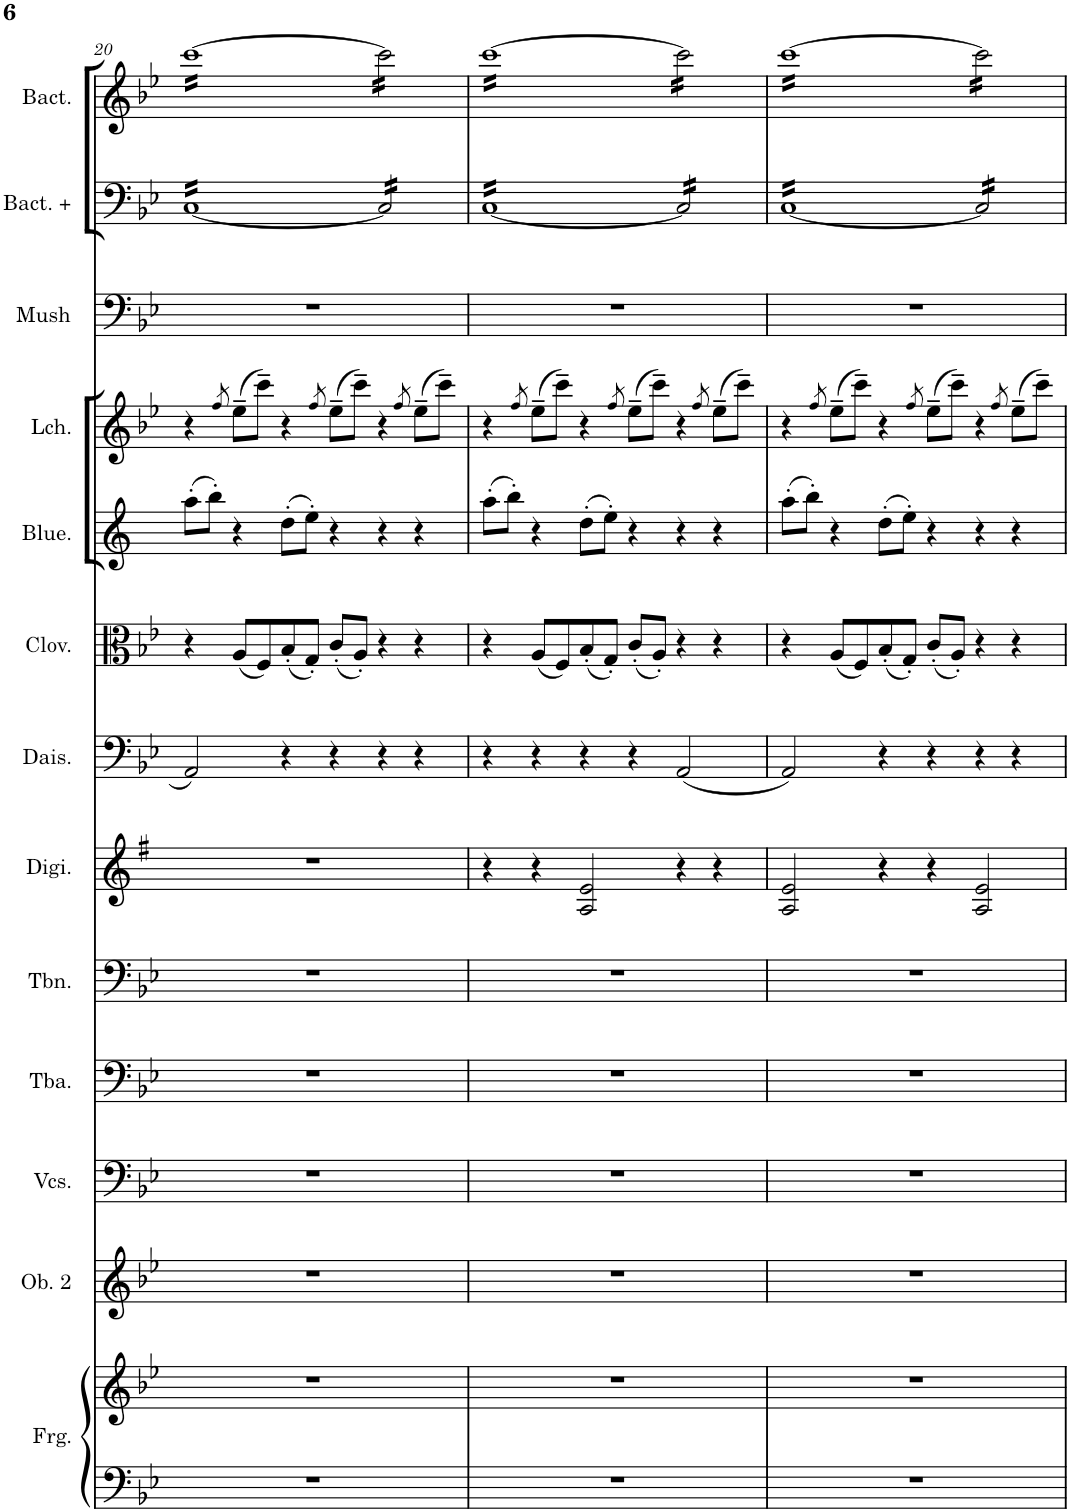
**kern	**kern	**kern	**kern	**kern	**kern	**kern	**kern	**kern	**kern	**kern	**kern	**kern	**kern
*part11	*part11	*part10	*part9	*part8	*part7	*part6	*part5	*part4	*part3	*part3	*part2	*part1	*part1
*staff14	*staff13	*staff12	*staff11	*staff10	*staff9	*staff8	*staff7	*staff6	*staff5	*staff4	*staff3	*staff2	*staff1
*I"Frogs	*	*I"Oboe 2	*I"Violoncellos	*I"Tuba	*I"Trombone	*I"Digitalis	*I"Daisies	*I"Clover	*I"Lichen	*	*I"Mushrooms	*I"Bacteria	*
*I'Frg.	*	*I'Ob. 2	*I'Vcs.	*I'Tba.	*I'Tbn.	*I'Digi.	*I'Dais.	*I'Clov.	*I'Lch.	*	*I'Mush	*I'Bact.	*
!!LO:PB:g=z
*clefF4	*clefG2	*clefG2	*clefF4	*clefF4	*clefF4	*clefG2	*clefF4	*clefC3	*clefG2	*clefG2	*clefF4	*clefF4	*clefG2
*	*	*	*	*	*	*Trd5c9	*	*	*Trd1c2	*	*	*	*
*k[b-e-]	*k[b-e-]	*k[b-e-]	*k[b-e-]	*k[b-e-]	*k[b-e-]	*k[f#]	*k[b-e-]	*k[b-e-]	*k[]	*k[b-e-]	*k[b-e-]	*k[b-e-]	*k[b-e-]
*M6/4	*M6/4	*M6/4	*M6/4	*M6/4	*M6/4	*M6/4	*M6/4	*M6/4	*M6/4	*M6/4	*M6/4	*M6/4	*M6/4
=20	=20	=20	=20	=20	=20	=20	=20	=20	=20	=20	=20	=20	=20
*	*	*	*	*	*	*	*	*	*	*	*	*tremolo	*
*	*	*	*	*	*	*	*	*	*	*	*	*	*tremolo
1.r	1.r	1.r	1.r	1.r	1.r	1.r	2AA/	4r	(8aa'\L	4r	1.r	[16CLL	[16cccLL
.	.	.	.	.	.	.	.	.	.	.	.	16C	16ccc
.	.	.	.	.	.	.	.	.	8bb'\J)	.	.	16C	16ccc
.	.	.	.	.	.	.	.	.	.	.	.	16C	16ccc
.	.	.	.	.	.	.	.	.	.	8qff/	.	.	.
.	.	.	.	.	.	.	.	(8A/L	4r	(8ee-~\L	.	16C	16ccc
.	.	.	.	.	.	.	.	.	.	.	.	16C	16ccc
.	.	.	.	.	.	.	.	8F/)	.	8ccc~\J)	.	16C	16ccc
.	.	.	.	.	.	.	.	.	.	.	.	16C	16ccc
.	.	.	.	.	.	.	4r	(8B-'/	(8dd'\L	4r	.	16C	16ccc
.	.	.	.	.	.	.	.	.	.	.	.	16C	16ccc
.	.	.	.	.	.	.	.	8G'/J)	8ee'\J)	.	.	16C	16ccc
.	.	.	.	.	.	.	.	.	.	.	.	16C	16ccc
.	.	.	.	.	.	.	.	.	.	8qff/	.	.	.
.	.	.	.	.	.	.	4r	(8c'/L	4r	(8ee-~\L	.	16C	16ccc
.	.	.	.	.	.	.	.	.	.	.	.	16C	16ccc
.	.	.	.	.	.	.	.	8A'/J)	.	8ccc~\J)	.	16C	16ccc
.	.	.	.	.	.	.	.	.	.	.	.	16CJJ	16cccJJ
.	.	.	.	.	.	.	4r	4r	4r	4r	.	16C/]LL	16ccc\]LL
.	.	.	.	.	.	.	.	.	.	.	.	16C/	16ccc\
.	.	.	.	.	.	.	.	.	.	.	.	16C/	16ccc\
.	.	.	.	.	.	.	.	.	.	.	.	16C/	16ccc\
.	.	.	.	.	.	.	.	.	.	8qff/	.	.	.
.	.	.	.	.	.	.	4r	4r	4r	(8ee-~\L	.	16C/	16ccc\
.	.	.	.	.	.	.	.	.	.	.	.	16C/	16ccc\
.	.	.	.	.	.	.	.	.	.	8ccc~\J)	.	16C/	16ccc\
.	.	.	.	.	.	.	.	.	.	.	.	16C/JJ	16ccc\JJ
=21	=21	=21	=21	=21	=21	=21	=21	=21	=21	=21	=21	=21	=21
1.r	1.r	1.r	1.r	1.r	1.r	4r	4r	4r	(8aa'\L	4r	1.r	[16CLL	[16cccLL
.	.	.	.	.	.	.	.	.	.	.	.	16C	16ccc
.	.	.	.	.	.	.	.	.	8bb'\J)	.	.	16C	16ccc
.	.	.	.	.	.	.	.	.	.	.	.	16C	16ccc
.	.	.	.	.	.	.	.	.	.	8qff/	.	.	.
.	.	.	.	.	.	4r	4r	(8A/L	4r	(8ee-~\L	.	16C	16ccc
.	.	.	.	.	.	.	.	.	.	.	.	16C	16ccc
.	.	.	.	.	.	.	.	8F/)	.	8ccc~\J)	.	16C	16ccc
.	.	.	.	.	.	.	.	.	.	.	.	16C	16ccc
.	.	.	.	.	.	2A/ 2e/	4r	(8B-'/	(8dd'\L	4r	.	16C	16ccc
.	.	.	.	.	.	.	.	.	.	.	.	16C	16ccc
.	.	.	.	.	.	.	.	8G'/J)	8ee'\J)	.	.	16C	16ccc
.	.	.	.	.	.	.	.	.	.	.	.	16C	16ccc
.	.	.	.	.	.	.	.	.	.	8qff/	.	.	.
.	.	.	.	.	.	.	4r	(8c'/L	4r	(8ee-~\L	.	16C	16ccc
.	.	.	.	.	.	.	.	.	.	.	.	16C	16ccc
.	.	.	.	.	.	.	.	8A'/J)	.	8ccc~\J)	.	16C	16ccc
.	.	.	.	.	.	.	.	.	.	.	.	16CJJ	16cccJJ
.	.	.	.	.	.	4r	(2AA/	4r	4r	4r	.	16C/]LL	16ccc\]LL
.	.	.	.	.	.	.	.	.	.	.	.	16C/	16ccc\
.	.	.	.	.	.	.	.	.	.	.	.	16C/	16ccc\
.	.	.	.	.	.	.	.	.	.	.	.	16C/	16ccc\
.	.	.	.	.	.	.	.	.	.	8qff/	.	.	.
.	.	.	.	.	.	4r	.	4r	4r	(8ee-~\L	.	16C/	16ccc\
.	.	.	.	.	.	.	.	.	.	.	.	16C/	16ccc\
.	.	.	.	.	.	.	.	.	.	8ccc~\J)	.	16C/	16ccc\
.	.	.	.	.	.	.	.	.	.	.	.	16C/JJ	16ccc\JJ
=22	=22	=22	=22	=22	=22	=22	=22	=22	=22	=22	=22	=22	=22
1.r	1.r	1.r	1.r	1.r	1.r	2A/ 2e/	2AA/)	4r	(8aa'\L	4r	1.r	[16CLL	[16cccLL
.	.	.	.	.	.	.	.	.	.	.	.	16C	16ccc
.	.	.	.	.	.	.	.	.	8bb'\J)	.	.	16C	16ccc
.	.	.	.	.	.	.	.	.	.	.	.	16C	16ccc
.	.	.	.	.	.	.	.	.	.	8qff/	.	.	.
.	.	.	.	.	.	.	.	(8A/L	4r	(8ee-~\L	.	16C	16ccc
.	.	.	.	.	.	.	.	.	.	.	.	16C	16ccc
.	.	.	.	.	.	.	.	8F/)	.	8ccc~\J)	.	16C	16ccc
.	.	.	.	.	.	.	.	.	.	.	.	16C	16ccc
.	.	.	.	.	.	4r	4r	(8B-'/	(8dd'\L	4r	.	16C	16ccc
.	.	.	.	.	.	.	.	.	.	.	.	16C	16ccc
.	.	.	.	.	.	.	.	8G'/J)	8ee'\J)	.	.	16C	16ccc
.	.	.	.	.	.	.	.	.	.	.	.	16C	16ccc
.	.	.	.	.	.	.	.	.	.	8qff/	.	.	.
.	.	.	.	.	.	4r	4r	(8c'/L	4r	(8ee-~\L	.	16C	16ccc
.	.	.	.	.	.	.	.	.	.	.	.	16C	16ccc
.	.	.	.	.	.	.	.	8A'/J)	.	8ccc~\J)	.	16C	16ccc
.	.	.	.	.	.	.	.	.	.	.	.	16CJJ	16cccJJ
.	.	.	.	.	.	2A/ 2e/	4r	4r	4r	4r	.	16C/]LL	16ccc\]LL
.	.	.	.	.	.	.	.	.	.	.	.	16C/	16ccc\
.	.	.	.	.	.	.	.	.	.	.	.	16C/	16ccc\
.	.	.	.	.	.	.	.	.	.	.	.	16C/	16ccc\
.	.	.	.	.	.	.	.	.	.	8qff/	.	.	.
.	.	.	.	.	.	.	4r	4r	4r	(8ee-~\L	.	16C/	16ccc\
.	.	.	.	.	.	.	.	.	.	.	.	16C/	16ccc\
.	.	.	.	.	.	.	.	.	.	8ccc~\J)	.	16C/	16ccc\
.	.	.	.	.	.	.	.	.	.	.	.	16C/JJ	16ccc\JJ
*	*	*	*	*	*	*	*	*	*	*	*	*	*Xtremolo
*	*	*	*	*	*	*	*	*	*	*	*	*Xtremolo	*
=	=	=	=	=	=	=	=	=	=	=	=	=	=
*-	*-	*-	*-	*-	*-	*-	*-	*-	*-	*-	*-	*-	*-
